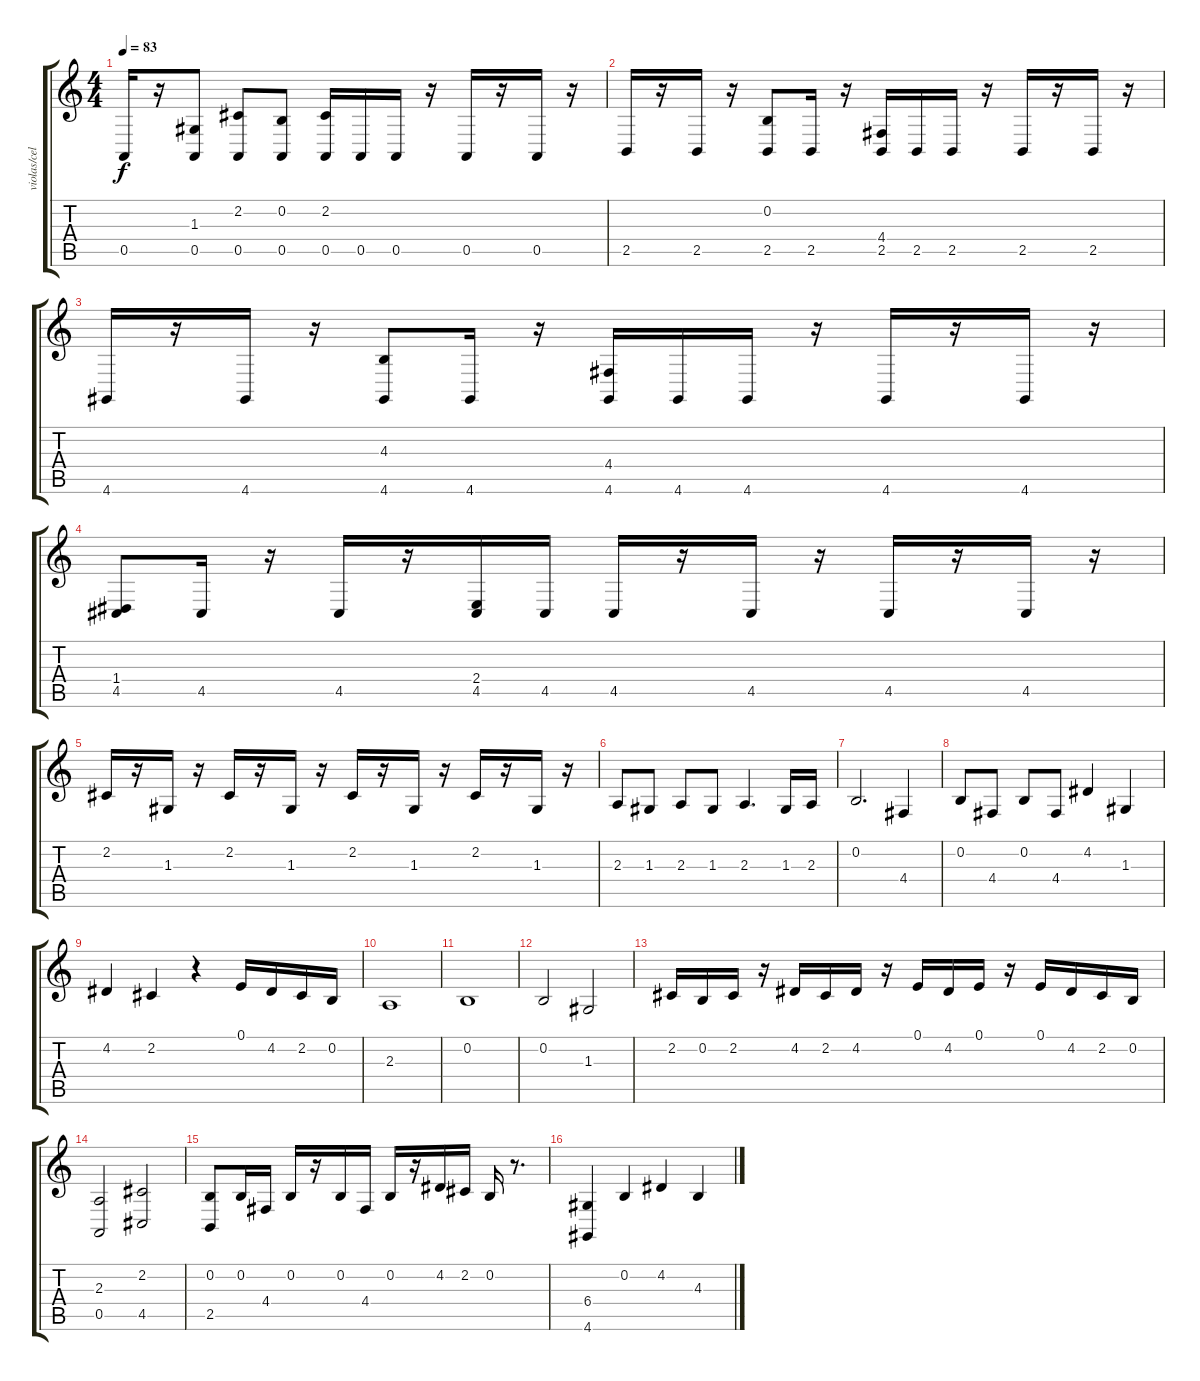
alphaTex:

\track ("violas/celli" "violas/cel") {instrument stringensemble2}
\staff {score tabs}
\tuning (E4 B3 G3 D3 A2 E2) {hide}
\ts (4 4)
\tempo 83
\clef g2
\ks c
0.5.16{dy f} r.16 (1.3 0.5).8 (2.2 0.5).8 (0.2 0.5).8 (2.2 0.5).16 0.5.16 0.5.16 r.16 0.5.16 r.16 0.5.16 r.16 |
2.5.16 r.16 2.5.16 r.16 (0.2 2.5).8 2.5.16 r.16 (4.4 2.5).16 2.5.16 2.5.16 r.16 2.5.16 r.16 2.5.16 r.16 |
4.6.16 r.16 4.6.16 r.16 (4.3 4.6).8 4.6.16 r.16 (4.4 4.6).16 4.6.16 4.6.16 r.16 4.6.16 r.16 4.6.16 r.16 |
(1.4 4.5).8 4.5.16 r.16 4.5.16 r.16 (2.4 4.5).16 4.5.16 4.5.16 r.16 4.5.16 r.16 4.5.16 r.16 4.5.16 r.16 |
2.2.16 r.16 1.3.16 r.16 2.2.16 r.16 1.3.16 r.16 2.2.16 r.16 1.3.16 r.16 2.2.16 r.16 1.3.16 r.16 |
2.3.8 1.3.8 2.3.8 1.3.8 2.3.4{d} 1.3.16 2.3.16 |
0.2.2{d} 4.4.4 |
0.2.8 4.4.8 0.2.8 4.4.8 4.2.4 1.3.4 |
4.2.4 2.2.4 r.4 0.1.16 4.2.16 2.2.16 0.2.16 |
2.3.1 |
0.2.1 |
0.2.2 1.3.2 |
2.2.16 0.2.16 2.2.16 r.16 4.2.16 2.2.16 4.2.16 r.16 0.1.16 4.2.16 0.1.16 r.16 0.1.16 4.2.16 2.2.16 0.2.16 |
(2.3 0.5).2 (2.2 4.5).2 |
(0.2 2.5).8 0.2.16 4.4.16 0.2.16 r.16 0.2.16 4.4.16 0.2.16 r.16 4.2.16 2.2.16 0.2.16 r.8{d} |
(6.4 4.6).4 0.2.4 4.2.4 4.3.4
